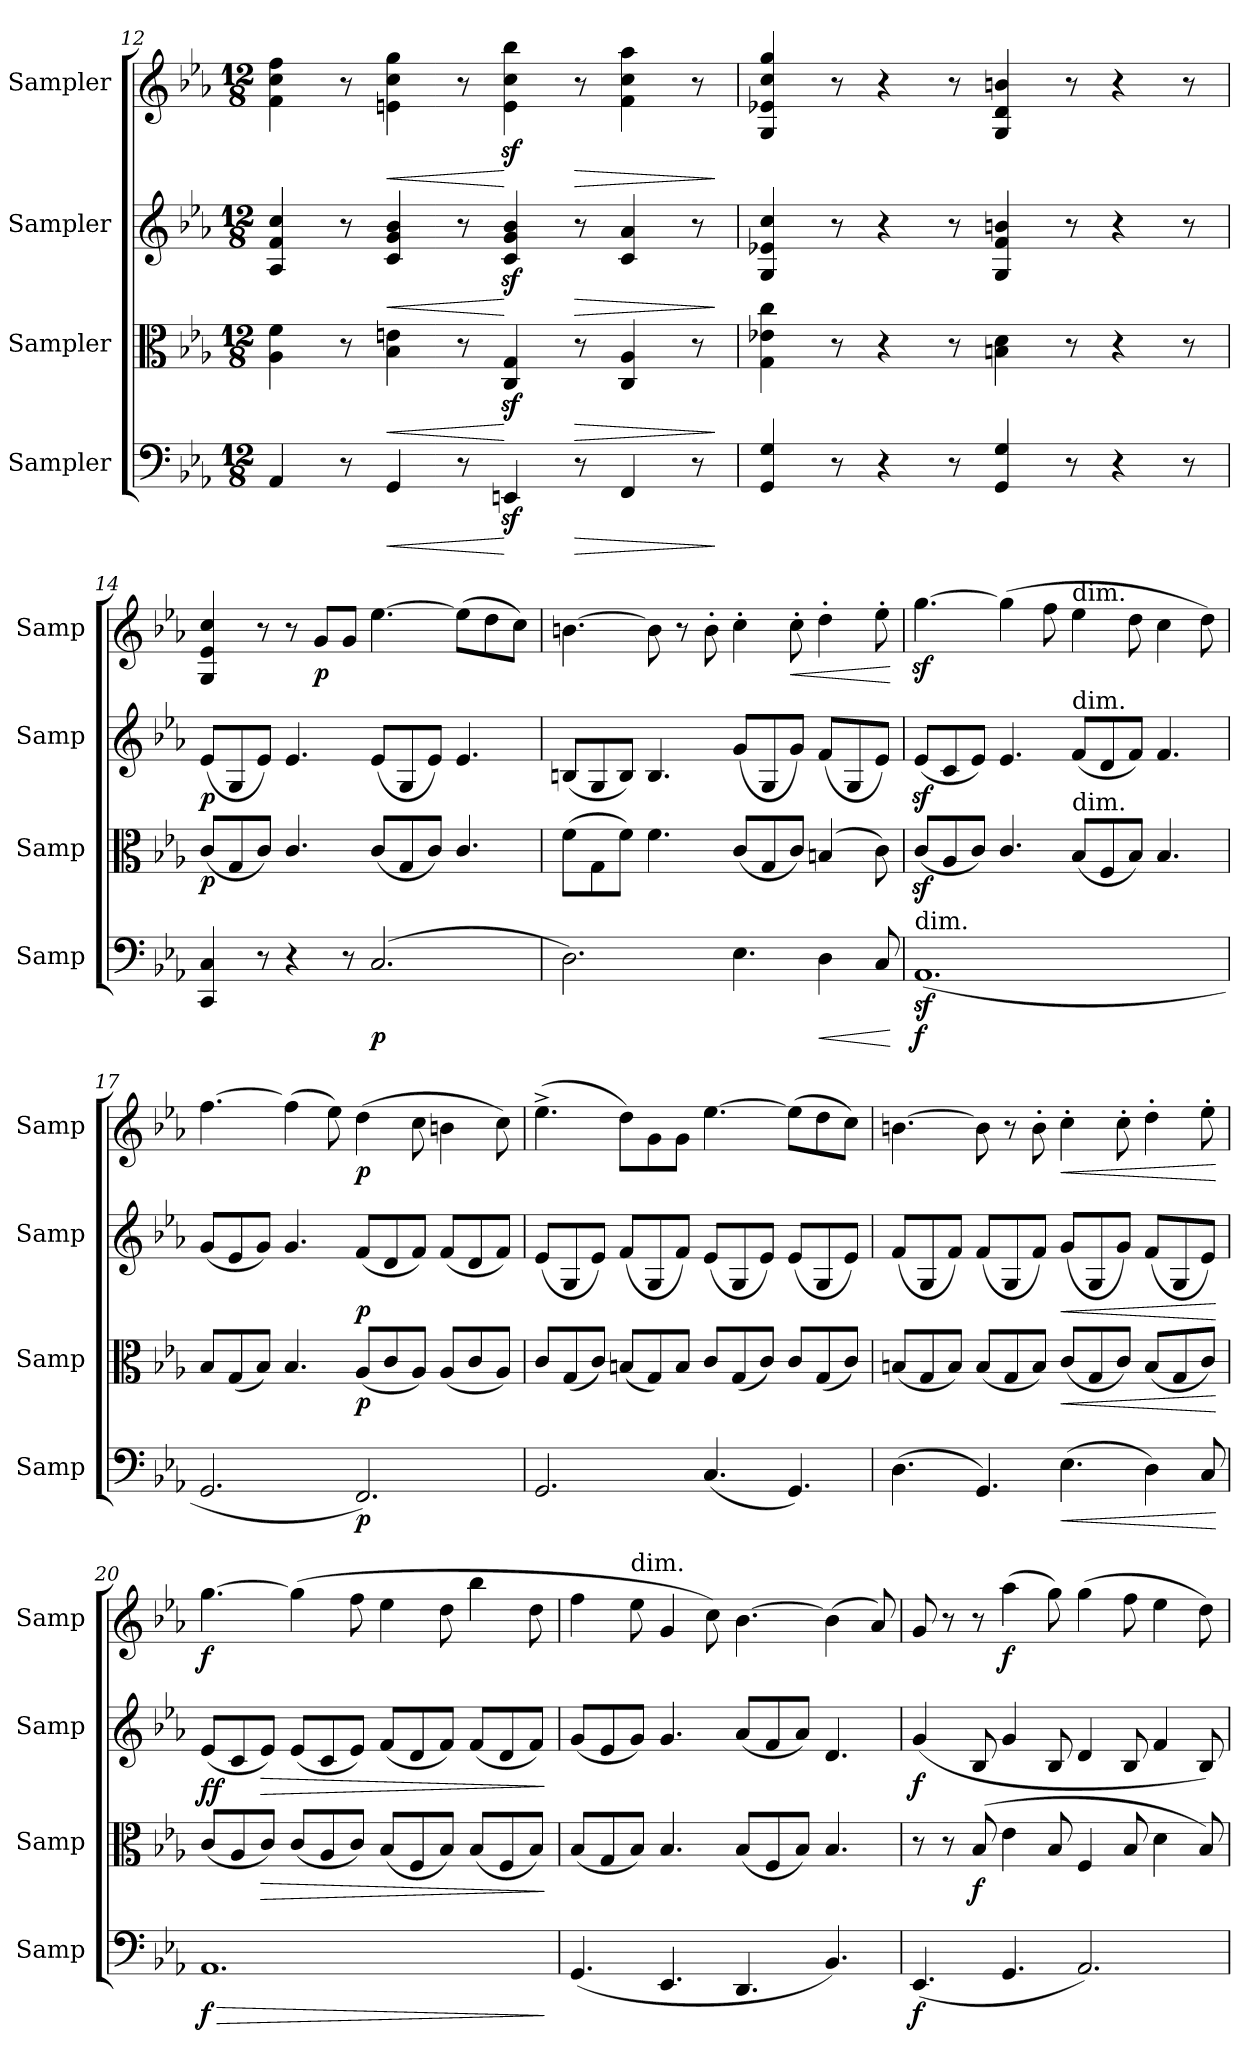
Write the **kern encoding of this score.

**kern	**dynam	**kern	**dynam	**kern	**dynam	**kern	**dynam
*part4	*part4	*part3	*part3	*part2	*part2	*part1	*part1
*staff4	*staff4	*staff3	*staff3	*staff2	*staff2	*staff1	*staff1
*I"Sampler	*	*I"Sampler	*	*I"Sampler	*	*I"Sampler	*
*I'Samp	*	*I'Samp	*	*I'Samp	*	*I'Samp	*
*clefF4	*	*clefC3	*	*clefG2	*	*clefG2	*
*k[b-e-a-]	*	*k[b-e-a-]	*	*k[b-e-a-]	*	*k[b-e-a-]	*
*M12/8	*	*M12/8	*	*M12/8	*	*M12/8	*
=12	=12	=12	=12	=12	=12	=12	=12
4AA-/	.	4A-\ 4f\	.	4A-/ 4f/ 4cc/	.	4f\ 4cc\ 4ff\	.
8r	.	8r	.	8r	.	8r	.
!	!LO:HP:b	!	!LO:HP:b	!	!LO:HP:b	!	!LO:HP:b
4GG/	<	4B-\ 4en\	<	4c/ 4g/ 4b-/	<	4en\ 4cc\ 4gg\	<
8r	.	8r	.	8r	.	8r	.
4EEnz</	[	4C/z< 4G/z<	[	4c/z< 4g/z< 4b-/z<	[	4e\z< 4cc\z< 4bb-\z<	[
!	!LO:HP:b	!	!LO:HP:b	!	!LO:HP:b	!	!LO:HP:b
8r	>	8r	>	8r	>	8r	>
4FF/	.	4C/ 4A-/	.	4c/ 4a-/	.	4f\ 4cc\ 4aa-\	.
8r	.	8r	.	8r	.	8r	.
.	]	.	]	.	]	.	]
=13	=13	=13	=13	=13	=13	=13	=13
4GG/ 4G/	.	4G\ 4e-X\ 4cc\	.	4G/ 4e-X/ 4cc/	.	4G/ 4e-X/ 4cc/ 4gg/	.
8r	.	8r	.	8r	.	8r	.
4r	.	4r	.	4r	.	4r	.
8r	.	8r	.	8r	.	8r	.
4GG/ 4G/	.	4Bn\ 4d\	.	4G/ 4f/ 4bn/	.	4G/ 4d/ 4bn/	.
8r	.	8r	.	8r	.	8r	.
4r	.	4r	.	4r	.	4r	.
8r	.	8r	.	8r	.	8r	.
=14	=14	=14	=14	=14	=14	=14	=14
!	!	!	!LO:DY:b	!	!LO:DY:b	!	!
4CC/ 4C/	.	(8c/L	p	(8e-/L	p	4G/ 4e-/ 4cc/	.
.	.	8G/	.	8G/	.	.	.
8r	.	8c/J)	.	8e-/J)	.	8r	.
4r	.	4.c/	.	4.e-/	.	8r	.
!	!	!	!	!	!	!	!LO:DY:b
.	.	.	.	.	.	8g/L	p
8r	.	.	.	.	.	8g/J	.
!	!LO:DY:b	!	!	!	!	!	!
(>2.C/	p	(8c/L	.	(8e-/L	.	[4.ee-\	.
.	.	8G/	.	8G/	.	.	.
.	.	8c/J)	.	8e-/J)	.	.	.
.	.	4.c/	.	4.e-/	.	(8ee-\L]	.
.	.	.	.	.	.	8dd\	.
.	.	.	.	.	.	8cc\J)	.
=15	=15	=15	=15	=15	=15	=15	=15
2.D\)	.	(8f\L	.	(8Bn/L	.	[4.bn\	.
.	.	8G\	.	8G/	.	.	.
.	.	8f\J)	.	8B/J)	.	.	.
.	.	4.f\	.	4.B/	.	8b\]	.
.	.	.	.	.	.	8r	.
.	.	.	.	.	.	8b'\	.
4.E-\	.	(8c/L	.	(8g/L	.	4cc'\	.
.	.	8G/	.	8G/	.	.	.
!	!	!	!	!	!	!	!LO:HP:b
.	.	8c/J)	.	8g/J)	.	8cc'\	<
!	!LO:HP:b	!	!	!	!	!	!
4D\	<	(4Bn/	.	(8f/L	.	4dd'\	.
.	.	.	.	8G/	.	.	.
8C/	.	8c\)	.	8e-/J)	.	8ee-'\	.
.	[	.	.	.	.	.	[
=16	=16	=16	=16	=16	=16	=16	=16
!LO:TX:a:t=dim.	!	!	!	!	!	!	!
!	!LO:DY:b	!	!	!	!	!	!
(1.AA-z<	f	(8cz</L	.	(8e-z</L	.	[4.ggz<\	.
.	.	8A-/	.	8c/	.	.	.
.	.	8c/J)	.	8e-/J)	.	.	.
.	.	4.c/	.	4.e-/	.	(4gg\]	.
.	.	.	.	.	.	8ff\	.
!	!	!	!	!	!	!LO:TX:a:t=dim.	!
!	!	!	!	!LO:TX:a:t=dim.	!	!	!
!	!	!LO:TX:a:t=dim.	!	!	!	!	!
.	.	(8B-/L	.	(8f/L	.	4ee-\	.
.	.	8F/	.	8d/	.	.	.
.	.	8B-/J)	.	8f/J)	.	8dd\	.
.	.	4.B-/	.	4.f/	.	4cc\	.
.	.	.	.	.	.	8dd\)	.
!!LO:PB:g=z
=17	=17	=17	=17	=17	=17	=17	=17
2.GG/	.	8B-/L	.	(8g/L	.	[4.ff\	.
.	.	(8G/	.	8e-/	.	.	.
.	.	8B-/J)	.	8g/J)	.	.	.
.	.	4.B-/	.	4.g/	.	(4ff\]	.
.	.	.	.	.	.	8ee-\)	.
!	!LO:DY:b	!	!LO:DY:b	!	!LO:DY:b	!	!LO:DY:b
2.FF/)	p	(8A-/L	p	(8f/L	p	(4dd\	p
.	.	8c/	.	8d/	.	.	.
.	.	8A-/J)	.	8f/J)	.	8cc\	.
.	.	(8A-/L	.	(8f/L	.	4bn\	.
.	.	8c/	.	8d/	.	.	.
.	.	8A-/J)	.	8f/J)	.	8cc\)	.
=18	=18	=18	=18	=18	=18	=18	=18
2.GG/	.	8c/L	.	(8e-/L	.	(4.ee-^\	.
.	.	(8G/	.	8G/	.	.	.
.	.	8c/J)	.	8e-/J)	.	.	.
.	.	(8Bn/L	.	(8f/L	.	8dd\L)	.
.	.	8G/)	.	8G/	.	8g\	.
.	.	8B/J	.	8f/J)	.	8g\J	.
(4.C/	.	8c/L	.	(8e-/L	.	[4.ee-\	.
.	.	(8G/	.	8G/	.	.	.
.	.	8c/J)	.	8e-/J)	.	.	.
4.GG/)	.	8c/L	.	(8e-/L	.	(8ee-\L]	.
.	.	(8G/	.	8G/	.	8dd\	.
.	.	8c/J)	.	8e-/J)	.	8cc\J)	.
=19	=19	=19	=19	=19	=19	=19	=19
(4.D\	.	(8Bn/L	.	(8f/L	.	[4.bn\	.
.	.	8G/	.	8G/	.	.	.
.	.	8B/J)	.	8f/J)	.	.	.
4.GG/)	.	(8B/L	.	(8f/L	.	8b\]	.
.	.	8G/	.	8G/	.	8r	.
.	.	8B/J)	.	8f/J)	.	8b'\	.
!	!LO:HP:b	!	!LO:HP:b	!	!LO:HP:b	!	!LO:HP:b
(4.E-\	<	(8c/L	<	(8g/L	<	4cc'\	<
.	.	8G/	.	8G/	.	.	.
.	.	8c/J)	.	8g/J)	.	8cc'\	.
4D\)	.	(8B/L	.	(8f/L	.	4dd'\	.
.	.	8G/	.	8G/	.	.	.
8C/	.	8c/J)	.	8e-/J)	.	8ee-'\	.
.	[	.	[	.	[	.	[
=20	=20	=20	=20	=20	=20	=20	=20
!	!LO:HP:b	!	!	!	!	!	!
!	!LO:DY:n=1:b	!	!LO:DY:a	!	!	!	!
!	!	!	!LO:DY:n=1:b	!	!	!	!LO:DY:b
1.AA-	> f	(8c/L	f f	(8e-/L	.	[4.gg\	f
.	.	8A-/	.	8c/	.	.	.
!	!	!	!LO:HP:b	!	!LO:HP:b	!	!
.	.	8c/J)	>	8e-/J)	>	.	.
.	.	(8c/L	.	(8e-/L	.	(4gg\]	.
.	.	8A-/	.	8c/	.	.	.
.	.	8c/J)	.	8e-/J)	.	8ff\	.
.	.	(8B-/L	.	(8f/L	.	4ee-\	.
.	.	8F/	.	8d/	.	.	.
.	.	8B-/J)	.	8f/J)	.	8dd\	.
.	.	(8B-/L	.	(8f/L	.	4bb-\	.
.	.	8F/	.	8d/	.	.	.
.	.	8B-/J)	.	8f/J)	.	8dd\	.
.	]	.	]	.	]	.	.
=21	=21	=21	=21	=21	=21	=21	=21
(4.GG/	.	(8B-/L	.	(8g/L	.	4ff\	.
.	.	8G/	.	8e-/	.	.	.
!	!	!	!	!	!	!LO:TX:a:t=dim.	!
.	.	8B-/J)	.	8g/J)	.	8ee-\	.
4.EE-/	.	4.B-/	.	4.g/	.	4g/	.
.	.	.	.	.	.	8cc\)	.
4.DD/	.	(8B-/L	.	(8a-/L	.	[4.b-\	.
.	.	8F/	.	8f/	.	.	.
.	.	8B-/J)	.	8a-/J)	.	.	.
4.BB-/)	.	4.B-/	.	4.d/	.	(4b-\]	.
.	.	.	.	.	.	8a-/)	.
!!LO:LB:g=z
=22	=22	=22	=22	=22	=22	=22	=22
!	!LO:DY:b	!	!	!	!LO:DY:b	!	!
(4.EE-/	f	8r	.	(4g/	f	8g/	.
.	.	8r	.	.	.	8r	.
!	!	!	!LO:DY:b	!	!	!	!
.	.	(8B-/	f	8B-/	.	8r	.
!	!	!	!	!	!	!	!LO:DY:b
4.GG/	.	4e-\	.	4g/	.	(4aa-\	f
.	.	8B-/	.	8B-/	.	8gg\)	.
2.AA-/)	.	4F/	.	4d/	.	(4gg\	.
.	.	8B-/	.	8B-/	.	8ff\	.
.	.	4d\	.	4f/	.	4ee-\	.
.	.	8B-/)	.	8B-/)	.	8dd\)	.
=	=	=	=	=	=	=	=
*-	*-	*-	*-	*-	*-	*-	*-
